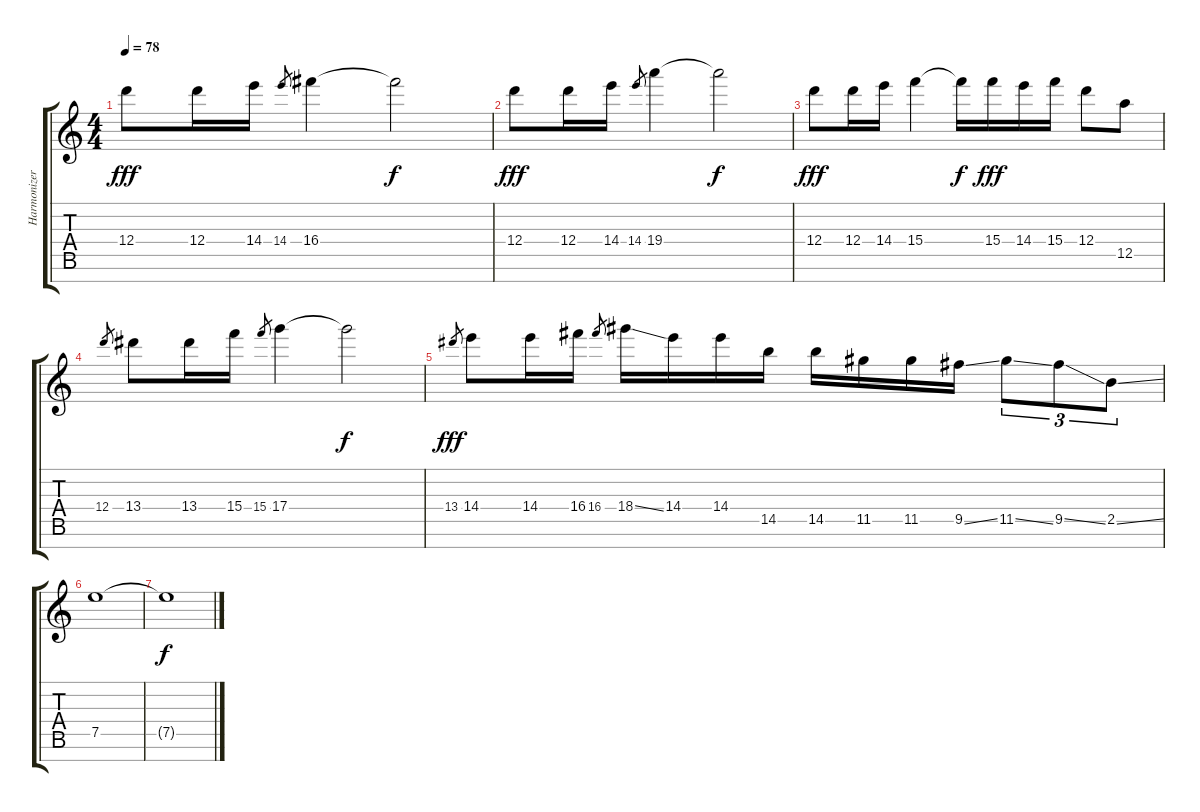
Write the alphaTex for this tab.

\track ("Harmonizer (Melody guit. / 1 oct. above)" "Harmonizer") {instrument distortionguitar}
\staff {score tabs}
\tuning (E5 B4 G4 D4 A3 E3 B2) {hide}
\ts (4 4)
\tempo 78
\clef g2
\ks c
12.4.8{dy fff} 12.4.16 14.4.16 14.4.8{gr} 16.4.4 16.4{t}.2{dy f} |
12.4.8{dy fff} 12.4.16 14.4.16 14.4.8{gr} 19.4.4 19.4{t}.2{dy f} |
12.4.8{dy fff} 12.4.16 14.4.16 15.4.4 15.4{t}.16{dy f} 15.4.16{dy fff} 14.4.16 15.4.16 12.4.8 12.5.8 |
12.4.8{gr} 13.4.8 13.4.16 15.4.16 15.4.8{gr} 17.4.4 17.4{t}.2{dy f} |
13.4.8{gr dy fff} 14.4.8 14.4.16 16.4.16 16.4.8{gr} 18.4{ss}.16 14.4.16 14.4.16 14.5.16 14.5.16 11.5.16 11.5.16 9.5{ss}.16 11.5{ss}.8{tu (3 2)} 9.5{ss}.8{tu (3 2)} 2.5{ss}.8{tu (3 2)} |
7.5.1 |
7.5{t}.1{dy f}
